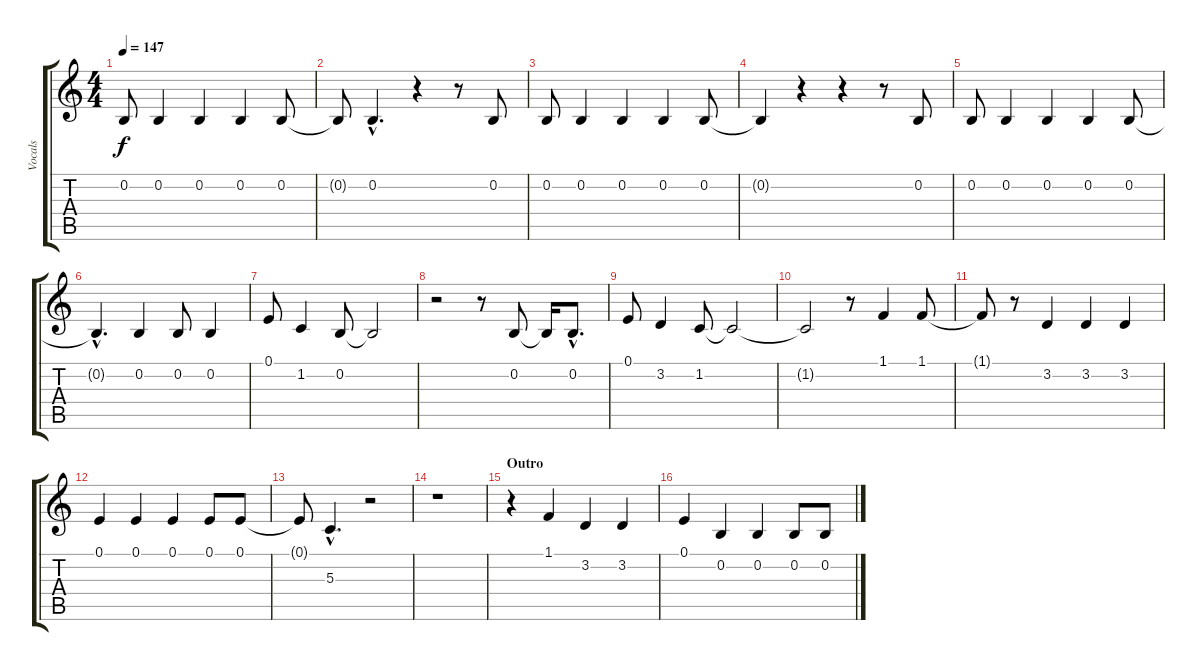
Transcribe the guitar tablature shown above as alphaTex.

\track ("Vocals" "Vocals") {instrument lead6voice}
\staff {score tabs}
\tuning (E4 B3 G3 D3 A2 E2) {hide}
\ts (4 4)
\tempo 147
\clef g2
\ks c
0.2.8{dy f} 0.2.4 0.2.4 0.2.4 0.2.8 |
0.2{t}.8 0.2{hac}.4{d} r.4 r.8 0.2.8 |
0.2.8 0.2.4 0.2.4 0.2.4 0.2.8 |
0.2{t}.4 r.4 r.4 r.8 0.2.8 |
0.2.8 0.2.4 0.2.4 0.2.4 0.2.8 |
0.2{hac t}.4{d} 0.2.4 0.2.8 0.2.4 |
0.1.8 1.2.4 0.2.8 0.2{t}.2 |
r.2 r.8 0.2.8 0.2{t}.16 0.2{hac}.8{d} |
0.1.8 3.2.4 1.2.8 1.2{t}.2 |
1.2{t}.2 r.8 1.1.4 1.1.8 |
1.1{t}.8 r.8 3.2.4 3.2.4 3.2.4 |
0.1.4 0.1.4 0.1.4 0.1.8 0.1.8 |
0.1{t}.8 5.3{hac}.4{d} r.2 |
r.1 |
\section ("" "Outro")
r.4 1.1.4 3.2.4 3.2.4 |
0.1.4 0.2.4 0.2.4 0.2.8 0.2.8
